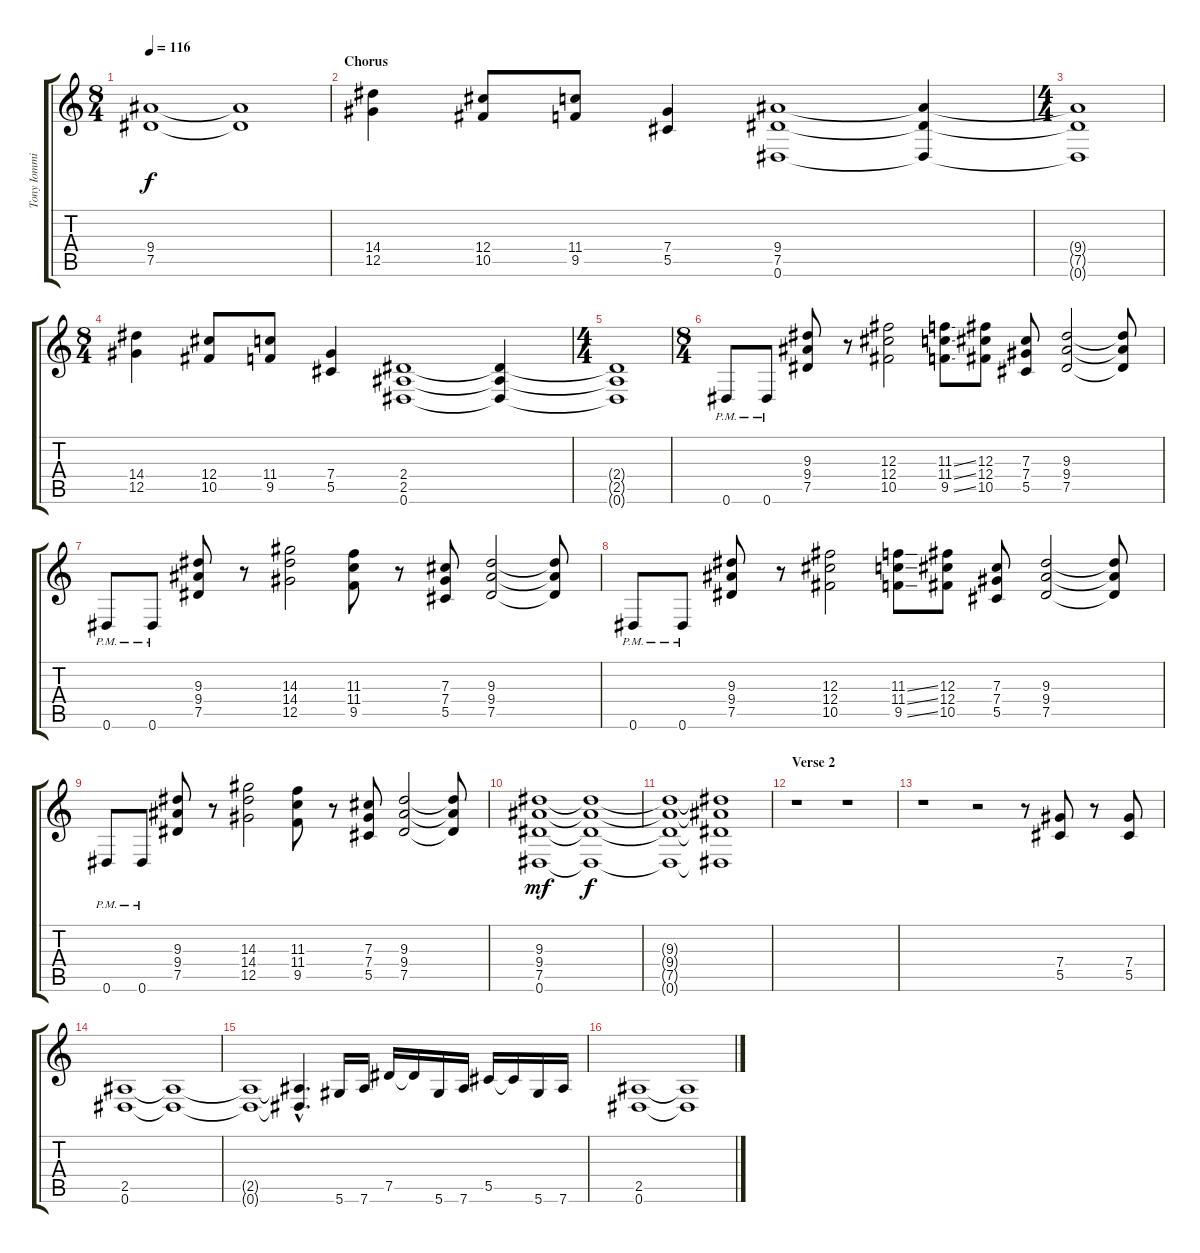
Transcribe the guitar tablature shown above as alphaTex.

\track ("Tony Iommi - Overdub" "Tony Iommi") {instrument overdrivenguitar}
\staff {score tabs}
\tuning (Eb4 Bb3 Gb3 Db3 Ab2 Eb2) {hide}
\ts (8 4)
\tempo 116
\clef g2
\ks c
(9.4{t} 7.5{t}).1{dy f} (9.4{t} 7.5{t}).1 |
\section ("" "Chorus")
(14.4 12.5).4 (12.4 10.5).8 (11.4 9.5).8 (7.4 5.5).4 (9.4 7.5 0.6).1 (9.4{t} 7.5{t} 0.6{t}).4 |
\ts (4 4)
(9.4{t} 7.5{t} 0.6{t}).1 |
\ts (8 4)
(14.4 12.5).4 (12.4 10.5).8 (11.4 9.5).8 (7.4 5.5).4 (2.4 2.5 0.6).1 (2.4{t} 2.5{t} 0.6{t}).4 |
\ts (4 4)
(2.4{t} 2.5{t} 0.6{t}).1 |
\ts (8 4)
0.6{pm}.8 0.6{pm}.8 (9.3 9.4 7.5).8 r.8 (12.3 12.4 10.5).2 (11.3{ss} 11.4{ss} 9.5{ss}).8 (12.3 12.4 10.5).8 (7.3 7.4 5.5).8 (9.3 9.4 7.5).2 (9.3{t} 9.4{t} 7.5{t}).8 |
0.6{pm}.8 0.6{pm}.8 (9.3 9.4 7.5).8 r.8 (14.3 14.4 12.5).2 (11.3 11.4 9.5).8 r.8 (7.3 7.4 5.5).8 (9.3 9.4 7.5).2 (9.3{t} 9.4{t} 7.5{t}).8 |
0.6{pm}.8 0.6{pm}.8 (9.3 9.4 7.5).8 r.8 (12.3 12.4 10.5).2 (11.3{ss} 11.4{ss} 9.5{ss}).8 (12.3 12.4 10.5).8 (7.3 7.4 5.5).8 (9.3 9.4 7.5).2 (9.3{t} 9.4{t} 7.5{t}).8 |
0.6{pm}.8 0.6{pm}.8 (9.3 9.4 7.5).8 r.8 (14.3 14.4 12.5).2 (11.3 11.4 9.5).8 r.8 (7.3 7.4 5.5).8 (9.3 9.4 7.5).2 (9.3{t} 9.4{t} 7.5{t}).8 |
(9.3 9.4 7.5 0.6).1{dy mf} (9.3{t} 9.4{t} 7.5{t} 0.6{t}).1{dy f} |
(9.3{t} 9.4{t} 7.5{t} 0.6{t}).1 (9.3{t} 9.4{t} 7.5{t} 0.6{t}).1 |
\section ("" "Verse 2")
r.1 r.1 |
r.1 r.2 r.8 (7.4 5.5).8 r.8 (7.4 5.5).8 |
(2.5 0.6).1 (2.5{t} 0.6{t}).1 |
(2.5{t} 0.6{t}).1 (2.5{hac t} 0.6{hac t}).4{d} 5.6.16 7.6.16 7.5.16 7.5{t}.16 5.6.16 7.6.16 5.5.16 5.5{t}.16 5.6.16 7.6.16 |
(2.5 0.6).1 (2.5{t} 0.6{t}).1
